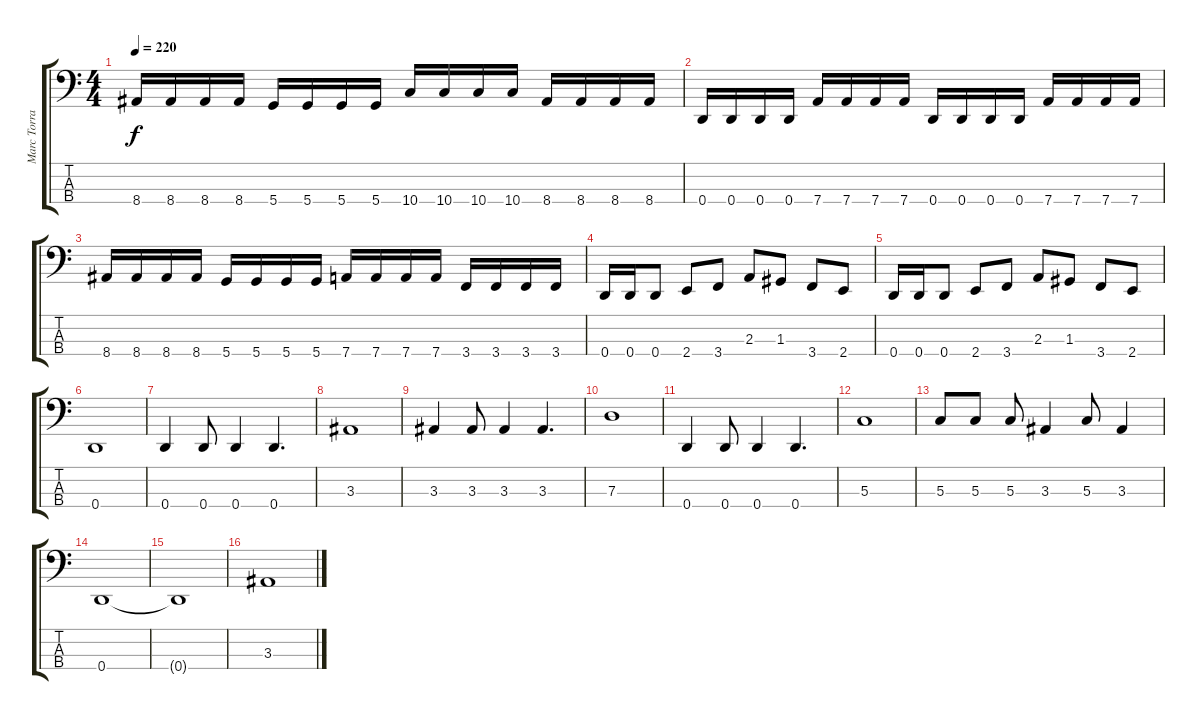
\track ("Marc Torras" "Marc Torra") {instrument electricbasspick}
\staff {score tabs}
\tuning (F2 C2 G1 D1) {hide}
\ts (4 4)
\tempo 220
\clef f4
\ks c
8.4.16{dy f} 8.4.16 8.4.16 8.4.16 5.4.16 5.4.16 5.4.16 5.4.16 10.4.16 10.4.16 10.4.16 10.4.16 8.4.16 8.4.16 8.4.16 8.4.16 |
0.4.16 0.4.16 0.4.16 0.4.16 7.4.16 7.4.16 7.4.16 7.4.16 0.4.16 0.4.16 0.4.16 0.4.16 7.4.16 7.4.16 7.4.16 7.4.16 |
8.4.16 8.4.16 8.4.16 8.4.16 5.4.16 5.4.16 5.4.16 5.4.16 7.4.16 7.4.16 7.4.16 7.4.16 3.4.16 3.4.16 3.4.16 3.4.16 |
0.4.16 0.4.16 0.4.8 2.4.8 3.4.8 2.3.8 1.3.8 3.4.8 2.4.8 |
0.4.16 0.4.16 0.4.8 2.4.8 3.4.8 2.3.8 1.3.8 3.4.8 2.4.8 |
0.4.1 |
0.4.4 0.4.8 0.4.4 0.4.4{d} |
3.3.1 |
3.3.4 3.3.8 3.3.4 3.3.4{d} |
7.3.1 |
0.4.4 0.4.8 0.4.4 0.4.4{d} |
5.3.1 |
5.3.8 5.3.8 5.3.8 3.3.4 5.3.8 3.3.4 |
0.4.1 |
0.4{t}.1 |
3.3.1
